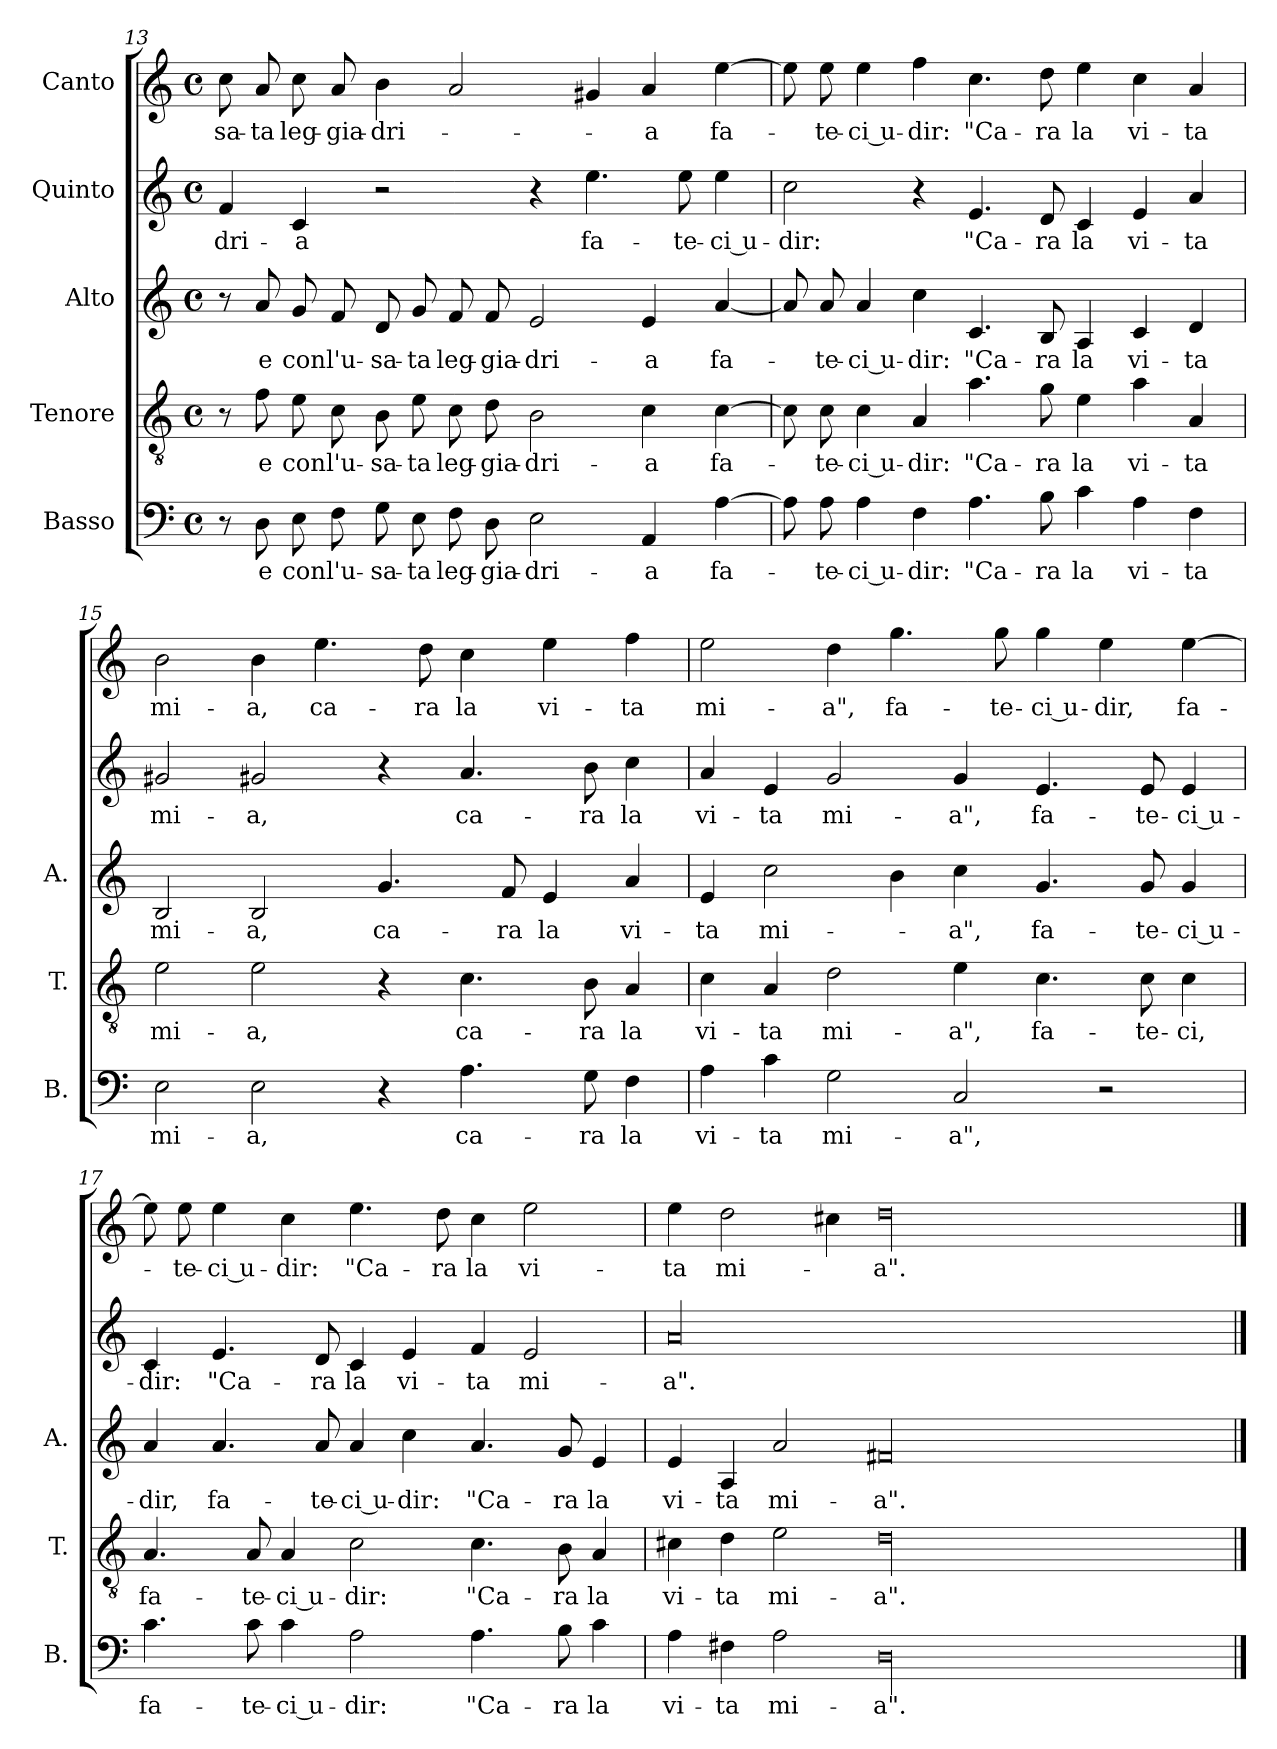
**kern	**text	**kern	**text	**kern	**text	**kern	**text	**kern	**text
*part5	*part5	*part4	*part4	*part3	*part3	*part2	*part2	*part1	*part1
*staff5	*staff5	*staff4	*staff4	*staff3	*staff3	*staff2	*staff2	*staff1	*staff1
*I"Basso	*	*I"Tenore	*	*I"Alto	*	*I"Quinto	*	*I"Canto	*
*I'B.	*	*I'T.	*	*I'A.	*	*	*	*	*
*clefF4	*	*clefGv2	*	*clefG2	*	*clefG2	*	*clefG2	*
*k[]	*	*k[]	*	*k[]	*	*k[]	*	*k[]	*
*C:	*	*C:	*	*C:	*	*C:	*	*C:	*
*M4/4	*	*M4/4	*	*M4/4	*	*M4/4	*	*M4/4	*
*met(c)	*	*met(c)	*	*met(c)	*	*met(c)	*	*met(c)	*
=13	=13	=13	=13	=13	=13	=13	=13	=13	=13
8r	.	8r	.	8r	.	4f/	-dri-	8cc\	-sa-
8D\	e	8f\	e	8a/	e	.	.	8a/	-ta
8E\	con	8e\	con	8g/	con	4c/	-a	8cc\	leg-
8F\	l'u-	8c\	l'u-	8f/	l'u-	.	.	8a/	-gia-
8G\	-sa-	8B\	-sa-	8d/	-sa-	2r	.	4b\	-dri-
8E\	-ta	8e\	-ta	8g/	-ta	.	.	.	.
8F\	leg-	8c\	leg-	8f/	leg-	.	.	2a/	.
8D\	-gia-	8d\	-gia-	8f/	-gia-	.	.	.	.
2E\	-dri-	2B\	-dri-	2e/	-dri-	4r	.	.	.
.	.	.	.	.	.	4.ee\	fa-	4g#X/	.
4AA/	-a	4c\	-a	4e/	-a	.	.	4a/	-a
.	.	.	.	.	.	8ee\	-te-	.	.
[4A\	fa-	[4c\	fa-	[4a/	fa-	4ee\	-ci u-	[4ee\	fa-
=14	=14	=14	=14	=14	=14	=14	=14	=14	=14
8A\]	.	8c\]	.	8a/]	.	2cc\	-dir:	8ee\]	.
8A\	-te-	8c\	-te-	8a/	-te-	.	.	8ee\	-te-
4A\	-ci u-	4c\	-ci u-	4a/	-ci u-	.	.	4ee\	-ci u-
4F\	-dir:	4A/	-dir:	4cc\	-dir:	4r	.	4ff\	-dir:
4.A\	"Ca-	4.a\	"Ca-	4.c/	"Ca-	4.e/	"Ca-	4.cc\	"Ca-
8B\	-ra	8g\	-ra	8B/	-ra	8d/	-ra	8dd\	-ra
4c\	la	4e\	la	4A/	la	4c/	la	4ee\	la
4A\	vi-	4a\	vi-	4c/	vi-	4e/	vi-	4cc\	vi-
4F\	-ta	4A/	-ta	4d/	-ta	4a/	-ta	4a/	-ta
=15	=15	=15	=15	=15	=15	=15	=15	=15	=15
2E\	mi-	2e\	mi-	2B/	mi-	2g#X/	mi-	2b\	mi-
2E\	-a,	2e\	-a,	2B/	-a,	2g#X/	-a,	4b\	-a,
.	.	.	.	.	.	.	.	4.ee\	ca-
4r	.	4r	.	4.g/	ca-	4r	.	.	.
.	.	.	.	.	.	.	.	8dd\	-ra
4.A\	ca-	4.c\	ca-	.	.	4.a/	ca-	4cc\	la
.	.	.	.	8f/	-ra	.	.	.	.
.	.	.	.	4e/	la	.	.	4ee\	vi-
8G\	-ra	8B\	-ra	.	.	8b\	-ra	.	.
4F\	la	4A/	la	4a/	vi-	4cc\	la	4ff\	-ta
=16	=16	=16	=16	=16	=16	=16	=16	=16	=16
4A\	vi-	4c\	vi-	4e/	-ta	4a/	vi-	2ee\	mi-
4c\	-ta	4A/	-ta	2cc\	mi-	4e/	-ta	.	.
2G\	mi-	2d\	mi-	.	.	2g/	mi-	4dd\	-a",
.	.	.	.	4b\	.	.	.	4.gg\	fa-
2C/	-a",	4e\	-a",	4cc\	-a",	4g/	-a",	.	.
.	.	.	.	.	.	.	.	8gg\	-te-
.	.	4.c\	fa-	4.g/	fa-	4.e/	fa-	4gg\	-ci u-
2r	.	.	.	.	.	.	.	4ee\	-dir,
.	.	8c\	-te-	8g/	-te-	8e/	-te-	.	.
.	.	4c\	-ci,	4g/	-ci u-	4e/	-ci u-	[4ee\	fa-
=17	=17	=17	=17	=17	=17	=17	=17	=17	=17
4.c\	fa-	4.A/	fa-	4a/	-dir,	4c/	-dir:	8ee\]	.
.	.	.	.	.	.	.	.	8ee\	-te-
.	.	.	.	4.a/	fa-	4.e/	"Ca-	4ee\	-ci u-
8c\	-te-	8A/	-te-	.	.	.	.	.	.
4c\	-ci u-	4A/	-ci u-	.	.	.	.	4cc\	-dir:
.	.	.	.	8a/	-te-	8d/	-ra	.	.
2A\	-dir:	2c\	-dir:	4a/	-ci u-	4c/	la	4.ee\	"Ca-
.	.	.	.	4cc\	-dir:	4e/	vi-	.	.
.	.	.	.	.	.	.	.	8dd\	-ra
4.A\	"Ca-	4.c\	"Ca-	4.a/	"Ca-	4f/	-ta	4cc\	la
.	.	.	.	.	.	2e/	mi-	2ee\	vi-
8B\	-ra	8B\	-ra	8g/	-ra	.	.	.	.
4c\	la	4A/	la	4e/	la	.	.	.	.
=18	=18	=18	=18	=18	=18	=18	=18	=18	=18
4A\	vi-	4c#X\	vi-	4e/	vi-	00a/	-a".	4ee\	-ta
4F#X\	-ta	4d\	-ta	4A/	-ta	.	.	2dd\	mi-
2A\	mi-	2e\	mi-	2a/	mi-	.	.	.	.
.	.	.	.	.	.	.	.	4cc#X\	.
00D\	-a".	00d\	-a".	00f#X/	-a".	.	.	00dd\	-a".
.	.	.	.	.	.	1ryy	.	.	.
==	==	==	==	==	==	==	==	==	==
*-	*-	*-	*-	*-	*-	*-	*-	*-	*-
